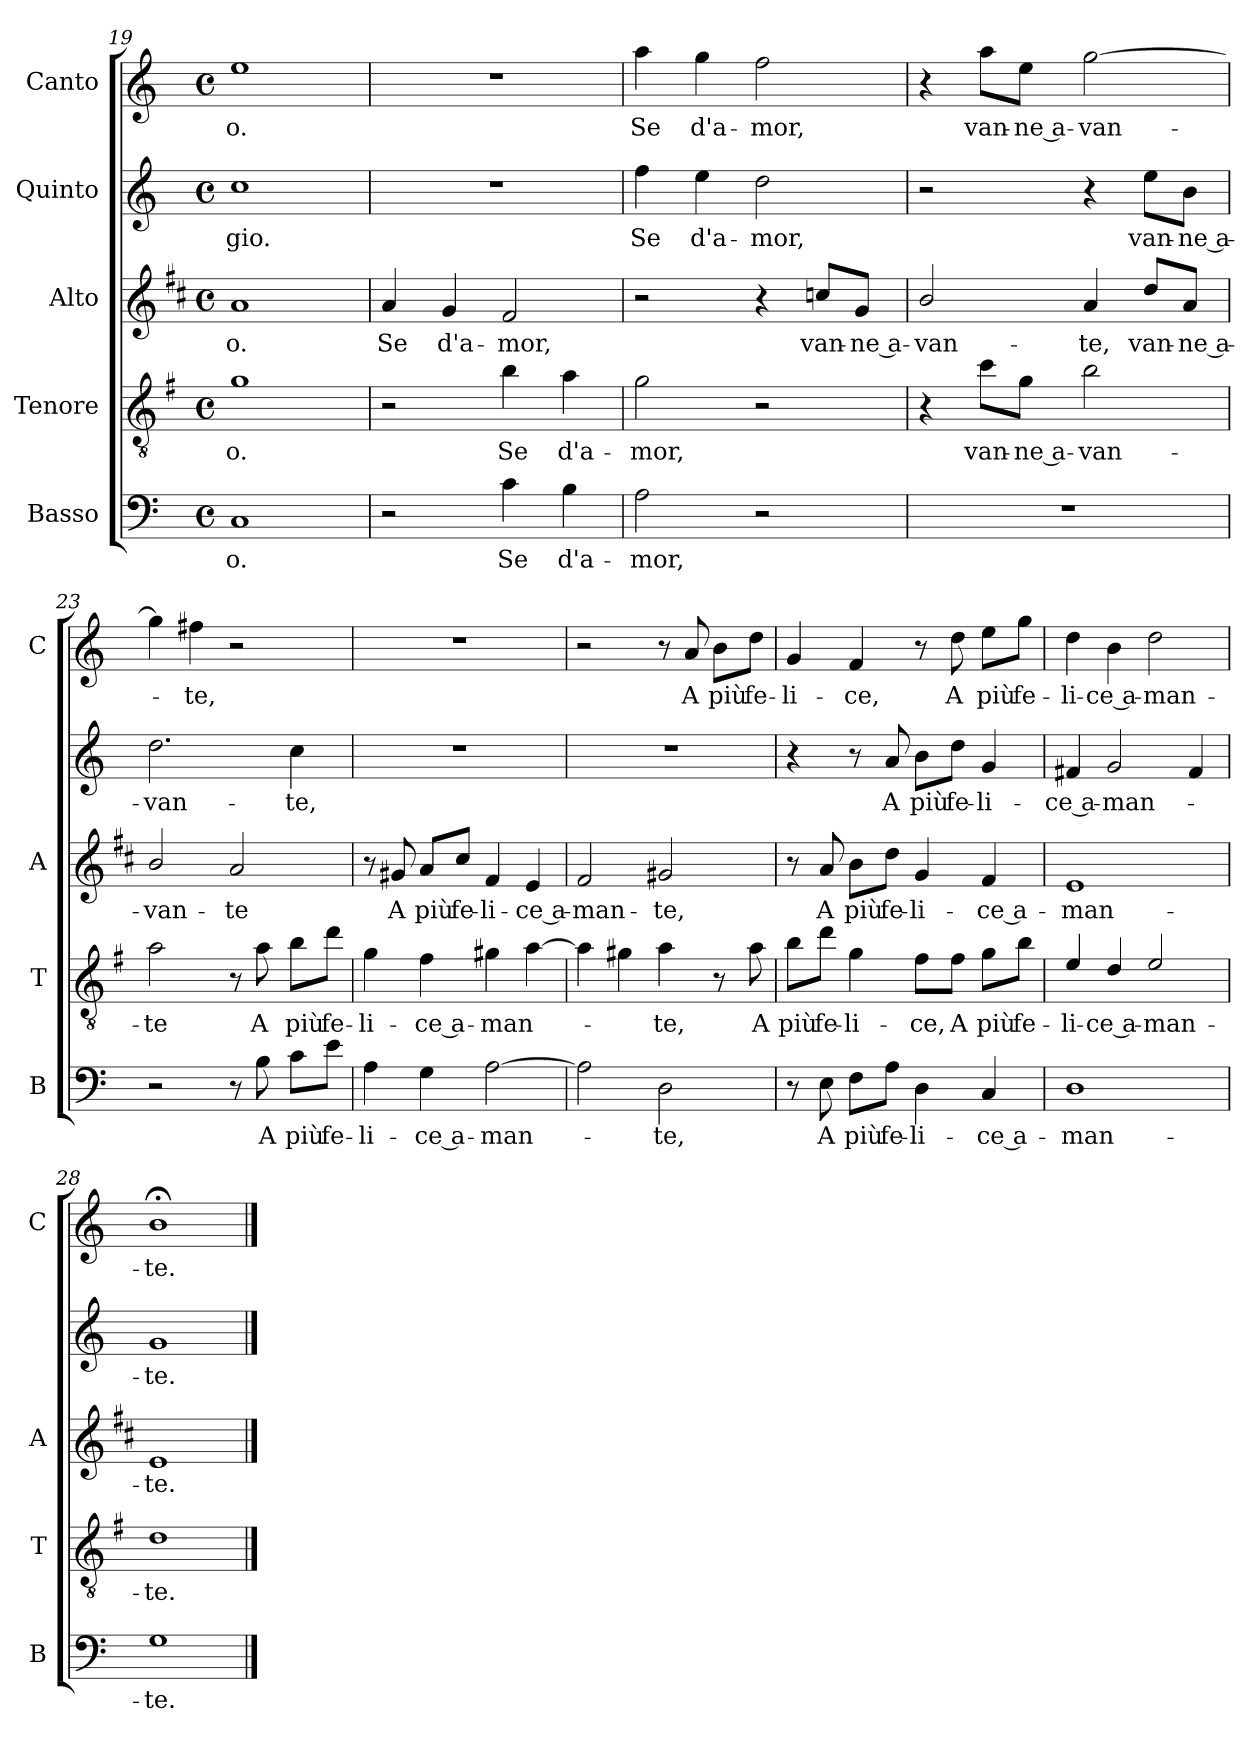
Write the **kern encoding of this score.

**kern	**text	**kern	**text	**kern	**text	**kern	**text	**kern	**text
*part5	*part5	*part4	*part4	*part3	*part3	*part2	*part2	*part1	*part1
*staff5	*staff5	*staff4	*staff4	*staff3	*staff3	*staff2	*staff2	*staff1	*staff1
*I"Basso	*	*I"Tenore	*	*I"Alto	*	*I"Quinto	*	*I"Canto	*
*I'B	*	*I'T	*	*I'A	*	*	*	*I'C	*
*clefF4	*	*clefGv2	*	*clefG2	*	*clefG2	*	*clefG2	*
*	*	*ITrd4c7	*	*ITrd1c2	*	*	*	*	*
*k[]	*	*k[]	*	*k[]	*	*k[]	*	*k[]	*
*C:	*	*C:	*	*C:	*	*C:	*	*C:	*
*M4/4	*	*M4/4	*	*M4/4	*	*M4/4	*	*M4/4	*
*met(c)	*	*met(c)	*	*met(c)	*	*met(c)	*	*met(c)	*
=19	=19	=19	=19	=19	=19	=19	=19	=19	=19
!	!LO:LY:b	!	!LO:LY:b	!	!LO:LY:b	!	!LO:LY:b	!	!LO:LY:b
1C	-o.	1c	-o.	1g	-o.	1cc	-gio.	1ee	-o.
=20	=20	=20	=20	=20	=20	=20	=20	=20	=20
!	!	!	!	!	!LO:LY:b	!	!	!	!
2r	.	2r	.	4g/	Se	1r	.	1r	.
!	!	!	!	!	!LO:LY:b	!	!	!	!
.	.	.	.	4f/	d'a-	.	.	.	.
!	!LO:LY:b	!	!LO:LY:b	!	!LO:LY:b	!	!	!	!
4c\	Se	4e\	Se	2e/	-mor,	.	.	.	.
!	!LO:LY:b	!	!LO:LY:b	!	!	!	!	!	!
4B\	d'a-	4d\	d'a-	.	.	.	.	.	.
=21	=21	=21	=21	=21	=21	=21	=21	=21	=21
!	!LO:LY:b	!	!LO:LY:b	!	!	!	!LO:LY:b	!	!LO:LY:b
2A\	-mor,	2c\	-mor,	2r	.	4ff\	Se	4aa\	Se
!	!	!	!	!	!	!	!LO:LY:b	!	!LO:LY:b
.	.	.	.	.	.	4ee\	d'a-	4gg\	d'a-
!	!	!	!	!	!	!	!LO:LY:b	!	!LO:LY:b
2r	.	2r	.	4r	.	2dd\	-mor,	2ff\	-mor,
!	!	!	!	!	!LO:LY:b	!	!	!	!
.	.	.	.	8b-X/L	van-	.	.	.	.
!	!	!	!	!	!LO:LY:b	!	!	!	!
.	.	.	.	8f/J	-ne a-	.	.	.	.
=22	=22	=22	=22	=22	=22	=22	=22	=22	=22
!	!	!	!	!	!LO:LY:b	!	!	!	!
1r	.	4r	.	2a/	-van-	2r	.	4r	.
!	!	!	!LO:LY:b	!	!	!	!	!	!LO:LY:b
.	.	8f\L	van-	.	.	.	.	8aa\L	van-
!	!	!	!LO:LY:b	!	!	!	!	!	!LO:LY:b
.	.	8c\J	-ne a-	.	.	.	.	8ee\J	-ne a-
!	!	!	!LO:LY:b	!	!LO:LY:b	!	!	!	!LO:LY:b
.	.	2e\	-van-	4g/	-te,	4r	.	[2gg\	-van-
!	!	!	!	!	!LO:LY:b	!	!LO:LY:b	!	!
.	.	.	.	8cc/L	van-	8ee\L	van-	.	.
!	!	!	!	!	!LO:LY:b	!	!LO:LY:b	!	!
.	.	.	.	8g/J	-ne a-	8b\J	-ne a-	.	.
=23	=23	=23	=23	=23	=23	=23	=23	=23	=23
!	!	!	!LO:LY:b	!	!LO:LY:b	!	!LO:LY:b	!	!
2r	.	2d\	-te	2a/	-van-	2.dd\	-van-	4gg\]	.
!	!	!	!	!	!	!	!	!	!LO:LY:b
.	.	.	.	.	.	.	.	4ff#X\	-te,
!	!	!	!	!	!LO:LY:b	!	!	!	!
8r	.	8r	.	2g/	-te	.	.	2r	.
!	!LO:LY:b	!	!LO:LY:b	!	!	!	!	!	!
8B\	A	8d\	A	.	.	.	.	.	.
!	!LO:LY:b	!	!LO:LY:b	!	!	!	!LO:LY:b	!	!
8c\L	più	8e\L	più	.	.	4cc\	-te,	.	.
!	!LO:LY:b	!	!LO:LY:b	!	!	!	!	!	!
8e\J	fe-	8g\J	fe-	.	.	.	.	.	.
!!LO:LB:g=z
=24	=24	=24	=24	=24	=24	=24	=24	=24	=24
!	!LO:LY:b	!	!LO:LY:b	!	!	!	!	!	!
4A\	-li-	4c\	-li-	8r	.	1r	.	1r	.
!	!	!	!	!	!LO:LY:b	!	!	!	!
.	.	.	.	8f#X/	A	.	.	.	.
!	!LO:LY:b	!	!LO:LY:b	!	!LO:LY:b	!	!	!	!
4G\	-ce a-	4B\	-ce a-	8g/L	più	.	.	.	.
!	!	!	!	!	!LO:LY:b	!	!	!	!
.	.	.	.	8b/J	fe-	.	.	.	.
!	!LO:LY:b	!	!LO:LY:b	!	!LO:LY:b	!	!	!	!
[2A\	-man-	4c#X\	-man-	4e/	-li-	.	.	.	.
!	!	!	!	!	!LO:LY:b	!	!	!	!
.	.	[4d\	.	4d/	-ce a-	.	.	.	.
=25	=25	=25	=25	=25	=25	=25	=25	=25	=25
!	!	!	!	!	!LO:LY:b	!	!	!	!
2A\]	.	4d\]	.	2e/	-man-	1r	.	2r	.
.	.	4c#X\	.	.	.	.	.	.	.
!	!LO:LY:b	!	!LO:LY:b	!	!LO:LY:b	!	!	!	!
2D\	-te,	4d\	-te,	2f#X/	-te,	.	.	8r	.
!	!	!	!	!	!	!	!	!	!LO:LY:b
.	.	.	.	.	.	.	.	8a/	A
!	!	!	!	!	!	!	!	!	!LO:LY:b
.	.	8r	.	.	.	.	.	8b\L	più
!	!	!	!LO:LY:b	!	!	!	!	!	!LO:LY:b
.	.	8d\	A	.	.	.	.	8dd\J	fe-
=26	=26	=26	=26	=26	=26	=26	=26	=26	=26
!	!	!	!LO:LY:b	!	!	!	!	!	!LO:LY:b
8r	.	8e\L	più	8r	.	4r	.	4g/	-li-
!	!LO:LY:b	!	!LO:LY:b	!	!LO:LY:b	!	!	!	!
8E\	A	8g\J	fe-	8g/	A	.	.	.	.
!	!LO:LY:b	!	!LO:LY:b	!	!LO:LY:b	!	!	!	!LO:LY:b
8F\L	più	4c\	-li-	8a\L	più	8r	.	4f/	-ce,
!	!LO:LY:b	!	!	!	!LO:LY:b	!	!LO:LY:b	!	!
8A\J	fe-	.	.	8cc\J	fe-	8a/	A	.	.
!	!LO:LY:b	!	!LO:LY:b	!	!LO:LY:b	!	!LO:LY:b	!	!
4D\	-li-	8B\L	-ce,	4f/	-li-	8b\L	più	8r	.
!	!	!	!LO:LY:b	!	!	!	!LO:LY:b	!	!LO:LY:b
.	.	8B\J	A	.	.	8dd\J	fe-	8dd\	A
!	!LO:LY:b	!	!LO:LY:b	!	!LO:LY:b	!	!LO:LY:b	!	!LO:LY:b
4C/	-ce a-	8c\L	più	4e/	-ce a-	4g/	-li-	8ee\L	più
!	!	!	!LO:LY:b	!	!	!	!	!	!LO:LY:b
.	.	8e\J	fe-	.	.	.	.	8gg\J	fe-
=27	=27	=27	=27	=27	=27	=27	=27	=27	=27
!	!LO:LY:b	!	!LO:LY:b	!	!LO:LY:b	!	!LO:LY:b	!	!LO:LY:b
1D	-man-	4A/	-li-	1d	-man-	4f#X/	-ce a-	4dd\	-li-
!	!	!	!LO:LY:b	!	!	!	!LO:LY:b	!	!LO:LY:b
.	.	4G/	-ce a-	.	.	2g/	-man-	4b\	-ce a-
!	!	!	!LO:LY:b	!	!	!	!	!	!LO:LY:b
.	.	2A/	-man-	.	.	.	.	2dd\	-man-
.	.	.	.	.	.	4f#/	.	.	.
=28	=28	=28	=28	=28	=28	=28	=28	=28	=28
!	!LO:LY:b	!	!LO:LY:b	!	!LO:LY:b	!	!LO:LY:b	!	!LO:LY:b
1G	-te.	1G	-te.	1d	-te.	1g	-te.	1b;<	-te.
==	==	==	==	==	==	==	==	==	==
*-	*-	*-	*-	*-	*-	*-	*-	*-	*-
